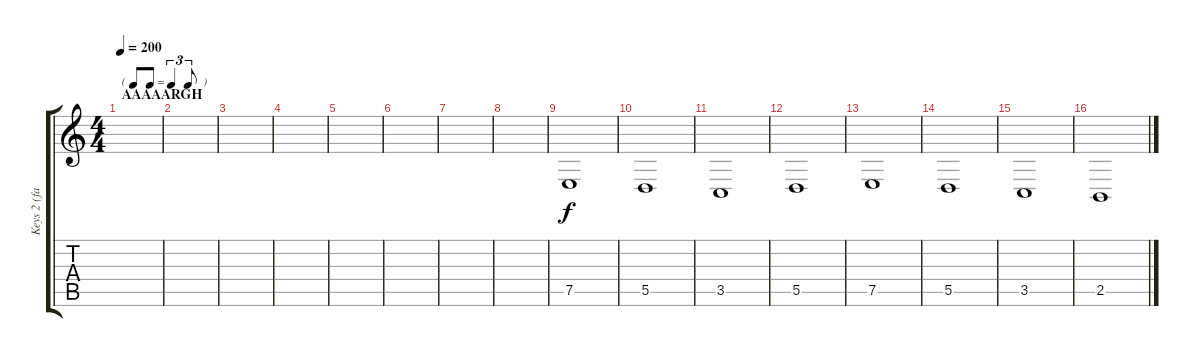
\track ("Keys 2 (faggot 2)" "Keys 2 (fa") {instrument choiraahs}
\staff {score tabs}
\tuning (E4 Db4 A3 E3 A2 E2) {hide}
\ts (4 4)
\tf triplet8th
\section ("" "AAAAARGH")
\tempo 200
\clef g2
\ks c
|
|
|
|
|
|
|
|
7.5.1 |
5.5.1 |
3.5.1 |
5.5.1 |
7.5.1 |
5.5.1 |
3.5.1 |
2.5.1
